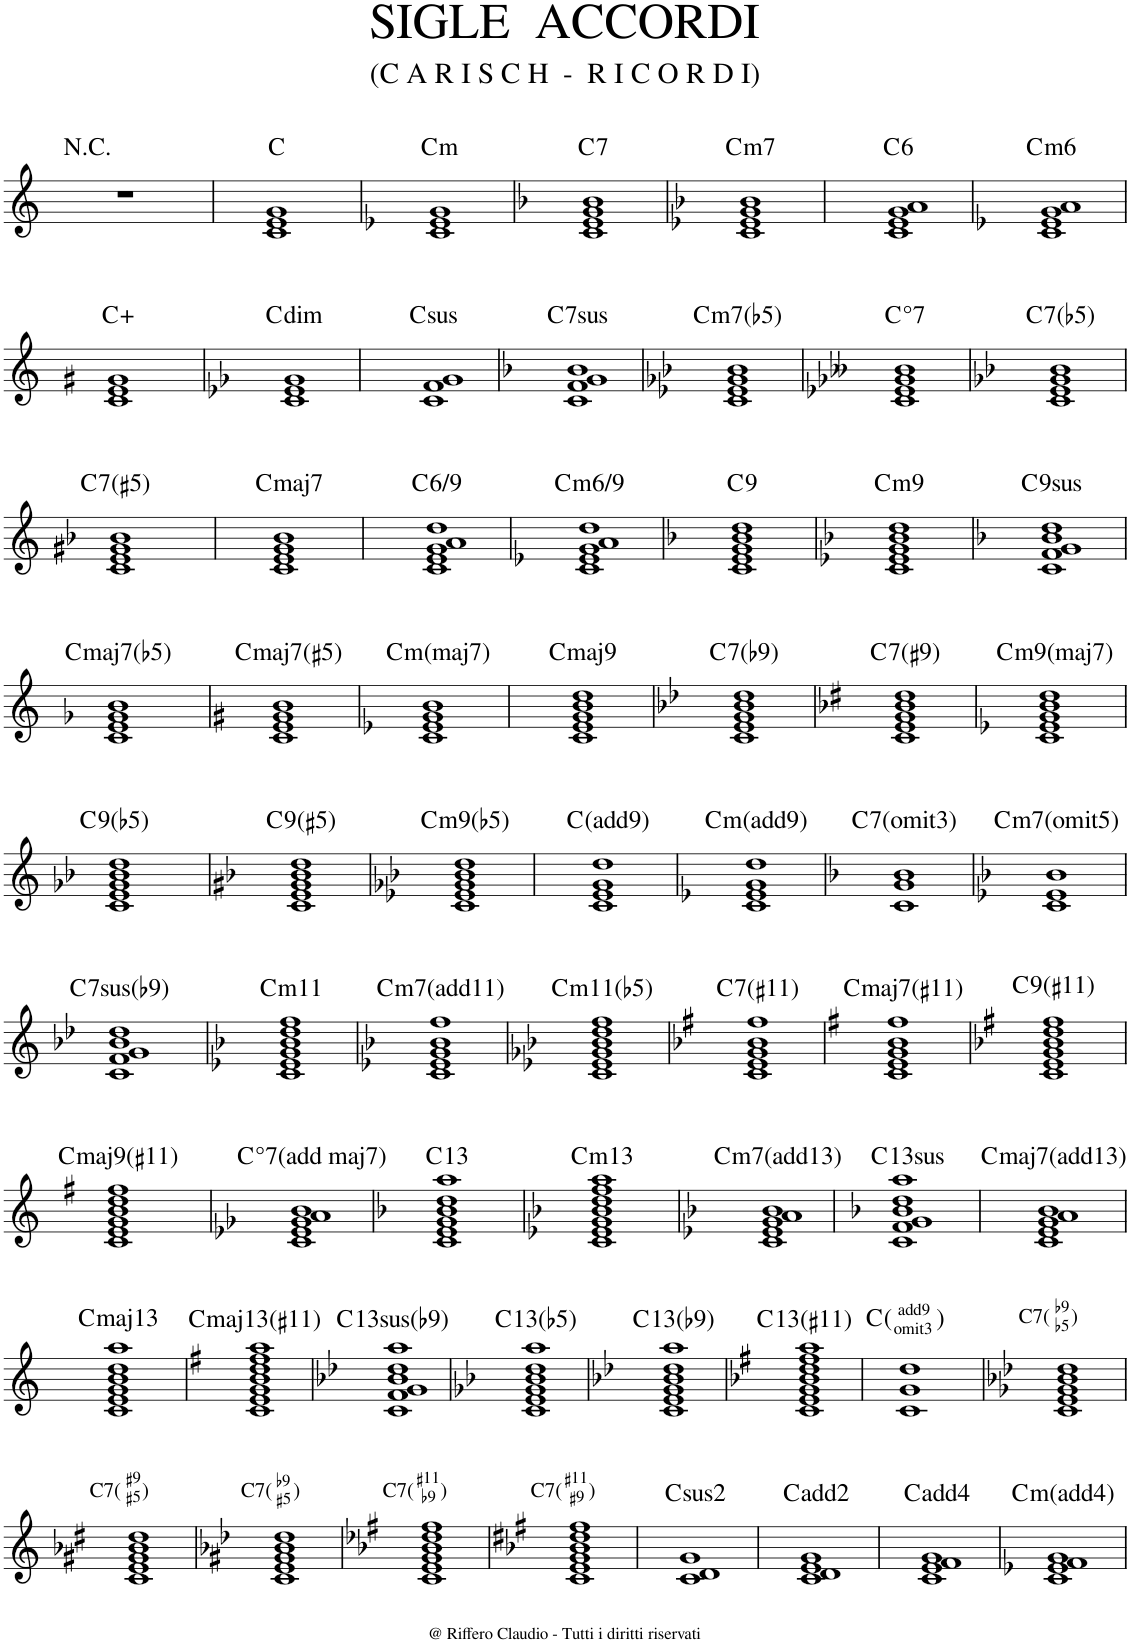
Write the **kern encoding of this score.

**kern	**harte
*part1	*part1
*staff1	*
*I"Piano	*
*I'Pno.	*
*clefG2	*
*k[]	*
*M4/4	*
=1	=1
!	!LO:H:kt=N.C.
1r	N
=2	=2
1c 1e 1g	C:maj
=3	=3
!	!LO:H:kt=m
1c 1e-X 1g	C:min
=4	=4
!	!LO:H:kt=7
1c 1e 1g 1b-X	C:7
=5	=5
!	!LO:H:kt=m7
1c 1e-X 1g 1b-X	C:min7
=6	=6
!	!LO:H:kt=6
1c 1e 1g 1a	C:maj6
=7	=7
!	!LO:H:kt=m6
1c 1e-X 1g 1a	C:min6
!!LO:LB:g=z
=8	=8
1c 1e 1g#X	C:aug
=9	=9
!	!LO:H:kt=dim
1c 1e-X 1g-X	C:dim
=10	=10
!	!LO:H:kt=sus
1c 1f 1g	C:sus4
=11	=11
!	!LO:H:kt=7sus
1c 1f 1g 1b-X	C:sus4(7)
=12	=12
!	!LO:H:kt=m7(b5)
1c 1e-X 1g-X 1b-X	C:hdim7
=13	=13
!	!LO:H:kt=°
1c 1e-X 1g-X 1b--X	.
=14	=14
!	!LO:H:kt=7
1c 1e 1g-X 1b-X	C:(3,b5,b7)
!!LO:LB:g=z
=15	=15
!	!LO:H:kt=7
1c 1e 1g#X 1b-X	C:(3,#5,b7)
=16	=16
!	!LO:H:kt=maj7
1c 1e 1g 1b	C:maj7
=17	=17
!	!LO:H:kt=/6
1c 1e 1g 1a 1dd	C:maj6(9)
=18	=18
!	!LO:H:kt=m/6
1c 1e-X 1g 1a 1dd	C:min6(9)
=19	=19
!	!LO:H:kt=9
1c 1e 1g 1b-X 1dd	C:9
=20	=20
!	!LO:H:kt=m9
1c 1e-X 1g 1b-X 1dd	C:min9
=21	=21
!	!LO:H:kt=9sus
1c 1f 1g 1b-X 1dd	C:sus4(7,9)
!!LO:LB:g=z
=22	=22
!	!LO:H:kt=maj7
1c 1e 1g-X 1b	C:(3,b5,7)
=23	=23
!	!LO:H:kt=maj7
1c 1e 1g#X 1b	C:(3,#5,7)
=24	=24
!	!LO:H:kt=mmaj7
1c 1e-X 1g 1b	C:minmaj7
=25	=25
!	!LO:H:kt=maj9
1c 1e 1g 1b 1dd	C:maj9
=26	=26
!	!LO:H:kt=7
1c 1e 1g 1b-X 1dd-X	C:7(b9)
=27	=27
!	!LO:H:kt=7
1c 1e 1g 1b-X 1dd#X	C:7(#9)
=28	=28
!	!LO:H:kt=mmaj7
1c 1e-X 1g 1b 1dd	C:minmaj7(9)
!!LO:LB:g=z
=29	=29
!	!LO:H:kt=9
1c 1e 1g-X 1b-X 1dd	C:(3,b5,b7,9)
=30	=30
!	!LO:H:kt=9
1c 1e 1g#X 1b-X 1dd	C:(3,#5,b7,9)
=31	=31
!	!LO:H:kt=m9
1c 1e-X 1g-X 1b-X 1dd	C:(b3,b5,b7,9)
=32	=32
1c 1e 1g 1dd	C:maj(9)
=33	=33
!	!LO:H:kt=m
1c 1e-X 1g 1dd	C:min(9)
=34	=34
!	!LO:H:kt=7
1c 1g 1b-X	C:7(*3)
=35	=35
!	!LO:H:kt=m7
1c 1e-X 1b-X	C:min7(*5)
!!LO:LB:g=z
=36	=36
!	!LO:H:kt=7b9
1c 1f 1g 1b-X 1dd-X	C:7(7)
=37	=37
!	!LO:H:kt=m11
1c 1e-X 1g 1b-X 1dd 1ff	C:min9(11)
=38	=38
!	!LO:H:kt=m7
1c 1e-X 1g 1b-X 1ff	C:min7(11)
=39	=39
!	!LO:H:kt=m11
1c 1e-X 1g-X 1b-X 1dd 1ff	C:(b3,b5,b7,9,11)
=40	=40
!	!LO:H:kt=7
1c 1e 1g 1b-X 1ff#X	C:7(#11)
=41	=41
!	!LO:H:kt=maj7
1c 1e 1g 1b 1ff#X	C:maj7(#11)
=42	=42
!	!LO:H:kt=9
1c 1e 1g 1b-X 1dd 1ff#X	C:9(#11)
!!LO:LB:g=z
=43	=43
!	!LO:H:kt=maj9
1c 1e 1g 1b 1dd 1ff#X	C:maj9(#11)
=44	=44
!	!LO:H:kt=°
1c 1e-X 1g-X 1a 1b	.
=45	=45
!	!LO:H:kt=13
1c 1e 1g 1b-X 1dd 1aa	C:9(11,13)
=46	=46
!	!LO:H:kt=m13
1c 1e-X 1g 1b-X 1dd 1ff 1aa	C:min9(11,13)
=47	=47
!	!LO:H:kt=m7
1c 1e-X 1g 1a 1b-X	C:min7(13)
=48	=48
!	!LO:H:kt=13sus
1c 1f 1g 1b-X 1dd 1aa	C:sus4(7,9,11,13)
=49	=49
!	!LO:H:kt=maj7
1c 1e 1g 1a 1b	C:maj7(13)
!!LO:LB:g=z
=50	=50
!	!LO:H:kt=maj13
1c 1e 1g 1b 1dd 1aa	C:maj9(11,13)
=51	=51
!	!LO:H:kt=maj13
1c 1e 1g 1b 1dd 1ff#X 1aa	C:(3,5,7,9,#11,13)
=52	=52
!	!LO:H:kt=13b9
1c 1f 1g 1b-X 1dd-X 1aa	C:9(7,9,11,11,13,13)
=53	=53
!	!LO:H:kt=13
1c 1e 1g-X 1b-X 1dd 1aa	C:(3,b5,b7,9,11,13)
=54	=54
!	!LO:H:kt=13
1c 1e 1g 1b-X 1dd-X 1aa	C:(3,5,b7,b9,11,13)
=55	=55
!	!LO:H:kt=13
1c 1e 1g 1b-X 1dd 1ff#X 1aa	C:(3,5,b7,9,#11,13)
=56	=56
!LO:TX:a:t=add9	!
!LO:TX:a:t=omit3	!
!LO:TX:a:t=C	!
!LO:TX:a:t=(       )	!
1c 1g 1dd	.
=57	=57
!LO:TX:a:t=C7(    )	!
!LO:TX:a:t=♭9	!
!LO:TX:a:t=♭5	!
1c 1e 1g-X 1b-X 1dd-X	.
!!LO:LB:g=z
=58	=58
!LO:TX:a:t=C7(    )	!
!LO:TX:a:t=♯9	!
!LO:TX:a:t=♯5	!
1c 1e 1g#X 1b-X 1dd#X	.
=59	=59
!LO:TX:a:t=C7(    )	!
!LO:TX:a:t=♭9	!
!LO:TX:a:t=♯5	!
1c 1e 1g#X 1b-X 1dd-X	.
=60	=60
!LO:TX:a:t=C7(     )	!
!LO:TX:a:t=♯11	!
!LO:TX:a:t=♭9	!
1c 1e 1g 1b-X 1dd-X 1ff#X	.
=61	=61
!LO:TX:a:t=C7(     )	!
!LO:TX:a:t=♯11	!
!LO:TX:a:t=♯9	!
1c 1e 1g 1b-X 1dd#X 1ff#X	.
=62	=62
!	!LO:H:kt=2
1c 1d 1g	C:(1,2,5)
=63	=63
1c 1d 1e 1g	C:maj(2)
=64	=64
1c 1e 1f 1g	C:maj(4)
=65	=65
!	!LO:H:kt=m
1c 1e-X 1f 1g	C:min(4)
=	=
*-	*-
